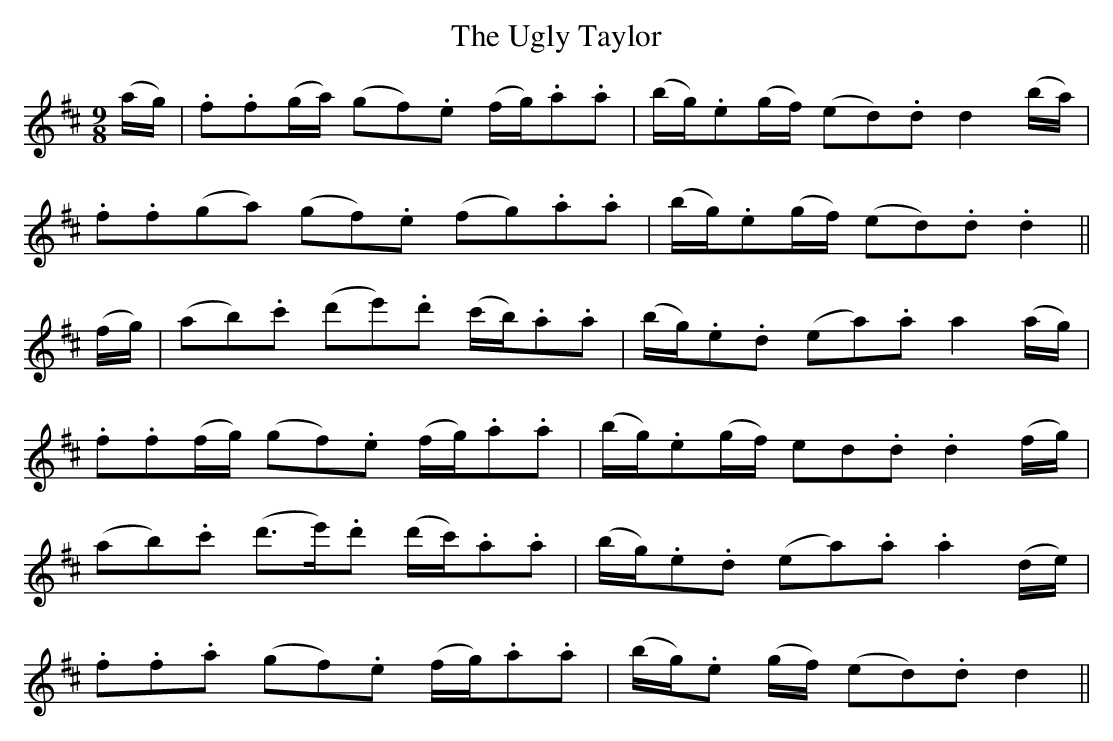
X:1
T:Ugly Taylor, The
M:9/8
L:1/8
K:D
(a/g/)|.f.f(g/a/) (gf).e (f/g/).a.a|(b/g/).e(g/f/) (ed).d d2 (b/a/)|
.f.f(ga) (gf).e (fg).a.a|(b/g/).e(g/f/) (ed).d .d2||
(f/g/)|(ab).c' (d'e').d' (c'/b/).a.a|(b/g/).e.d (ea).a a2 (a/g/)|
.f.f(f/g/) (gf).e (f/g/).a.a|(b/g/).e(g/f/) ed.d .d2(f/g/)|
(ab).c' (d'>e').d' (d'/c'/).a.a|(b/g/).e.d (ea).a .a2 (d/e/)|
.f.f.a (gf).e (f/g/).a.a|(b/g/).e (g/f/) (ed).d d2||
